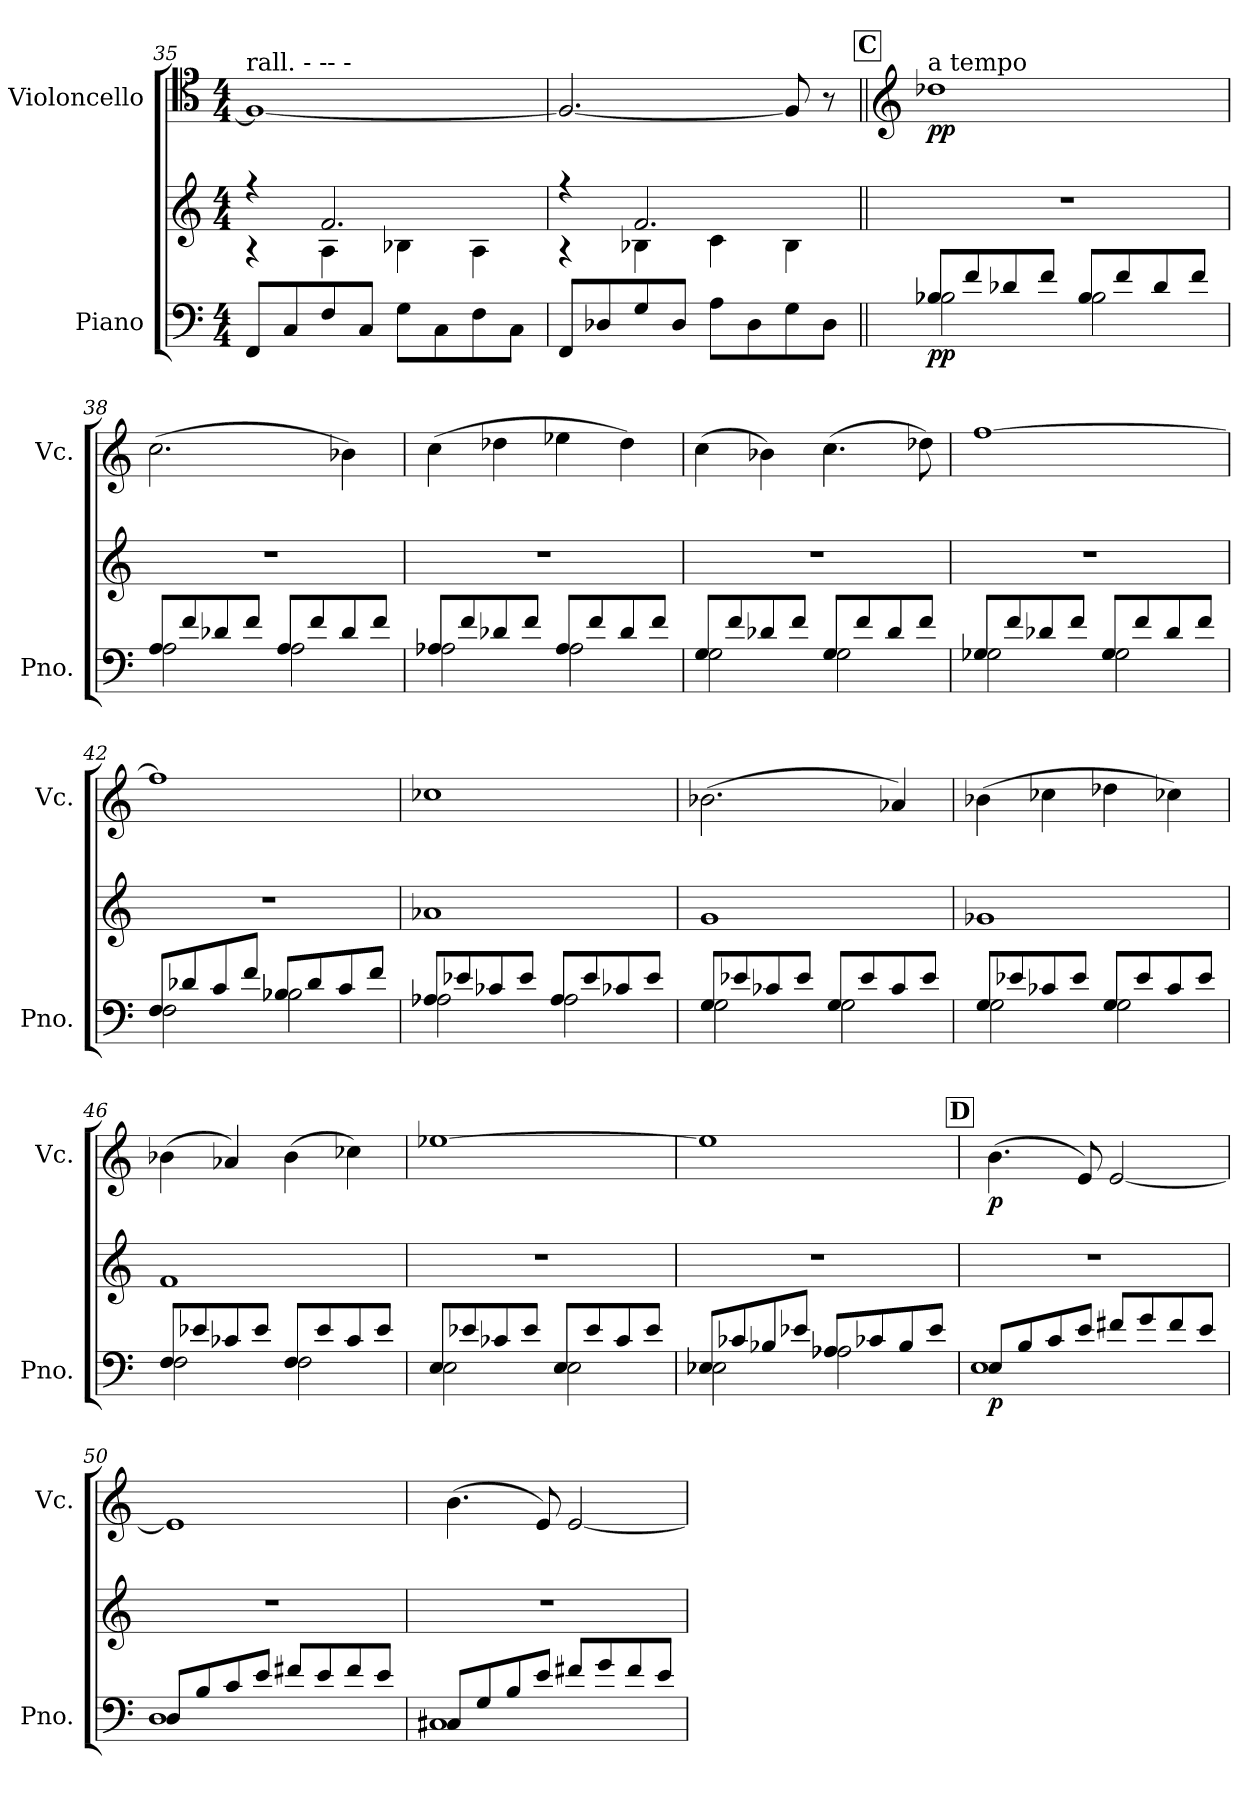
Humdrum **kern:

**kern	**kern	**dynam	**kern	**dynam
*part2	*part2	*part2	*part1	*part1
*staff3	*staff2	*staff2/3	*staff1	*staff1
*I"Piano	*	*	*I"Violoncello	*
*I'Pno.	*	*	*I'Vc.	*
!!LO:LB:g=z
*clefF4	*clefG2	*	*clefC4	*
*k[]	*k[]	*	*k[]	*
*M4/4	*M4/4	*	*M4/4	*
=35	=35	=35	=35	=35
*	*^	*	*	*
!	!	!	!	!LO:TX:a:t=rall.    -   --     -	!
8FF/L	4r	4r	.	1F_	.
8C/	.	.	.	.	.
8F/	2.f/	4A\	.	.	.
8C/J	.	.	.	.	.
8G\L	.	4B-X\	.	.	.
8C\	.	.	.	.	.
8F\	.	4A\	.	.	.
8C\J	.	.	.	.	.
=36	=36	=36	=36	=36	=36
8FF/L	4r	4r	.	2.F/_	.
8D-X/	.	.	.	.	.
8G/	2.f/	4B-X\	.	.	.
8D-/J	.	.	.	.	.
8A\L	.	4c\	.	.	.
8D-\	.	.	.	.	.
8G\	.	4B-\	.	8F/]	.
8D-\J	.	.	.	8r	.
*	*v	*v	*	*	*
!!LO:REH:place=s1:a:B:fs=14:t=C
=37||	=37||	=37||	=37||	=37||
*	*	*	*clefG2	*
*^	*	*	*	*
!	!	!	!	!LO:TX:a:t=a tempo	!
!	!	!	!LO:DY:b=2	!	!LO:DY:b
8B-X/L	2B-\	1r	pp	1dd-X	pp
8f/	.	.	.	.	.
8d-X/	.	.	.	.	.
8f/J	.	.	.	.	.
8B-/L	2B-\	.	.	.	.
8f/	.	.	.	.	.
8d-/	.	.	.	.	.
8f/J	.	.	.	.	.
!!LO:PB:g=z
=38	=38	=38	=38	=38	=38
8A/L	2A\	1r	.	(2.cc\	.
8f/	.	.	.	.	.
8d-X/	.	.	.	.	.
8f/J	.	.	.	.	.
8A/L	2A\	.	.	.	.
8f/	.	.	.	.	.
8d-/	.	.	.	4b-X\)	.
8f/J	.	.	.	.	.
=39	=39	=39	=39	=39	=39
8A-X/L	2A-\	1r	.	(4cc\	.
8f/	.	.	.	.	.
8d-X/	.	.	.	4dd-X\	.
8f/J	.	.	.	.	.
8A-/L	2A-\	.	.	4ee-X\	.
8f/	.	.	.	.	.
8d-/	.	.	.	4dd-\)	.
8f/J	.	.	.	.	.
=40	=40	=40	=40	=40	=40
8G/L	2G\	1r	.	(4cc\	.
8f/	.	.	.	.	.
8d-X/	.	.	.	4b-X\)	.
8f/J	.	.	.	.	.
8G/L	2G\	.	.	(4.cc\	.
8f/	.	.	.	.	.
8d-/	.	.	.	.	.
8f/J	.	.	.	8dd-X\)	.
!!LO:LB:g=z
=41	=41	=41	=41	=41	=41
8G-X/L	2G-\	1r	.	[1ff	.
8f/	.	.	.	.	.
8d-X/	.	.	.	.	.
8f/J	.	.	.	.	.
8G-/L	2G-\	.	.	.	.
8f/	.	.	.	.	.
8d-/	.	.	.	.	.
8f/J	.	.	.	.	.
=42	=42	=42	=42	=42	=42
8F/L	2F\	1r	.	1ff]	.
8d-X/	.	.	.	.	.
8c/	.	.	.	.	.
8f/J	.	.	.	.	.
8B-X/L	2B-\	.	.	.	.
8d-/	.	.	.	.	.
8c/	.	.	.	.	.
8f/J	.	.	.	.	.
=43	=43	=43	=43	=43	=43
8A-X/L	2A-\	1a-X	.	1cc-X	.
8e-X/	.	.	.	.	.
8c-X/	.	.	.	.	.
8e-/J	.	.	.	.	.
8A-/L	2A-\	.	.	.	.
8e-/	.	.	.	.	.
8c-X/	.	.	.	.	.
8e-/J	.	.	.	.	.
!!LO:LB:g=z
=44	=44	=44	=44	=44	=44
8G/L	2G\	1g	.	(2.b-X\	.
8e-X/	.	.	.	.	.
8c-X/	.	.	.	.	.
8e-/J	.	.	.	.	.
8G/L	2G\	.	.	.	.
8e-/	.	.	.	.	.
8c-/	.	.	.	4a-X/)	.
8e-/J	.	.	.	.	.
=45	=45	=45	=45	=45	=45
8G/L	2G\	1g-X	.	(4b-X\	.
8e-X/	.	.	.	.	.
8c-X/	.	.	.	4cc-X\	.
8e-/J	.	.	.	.	.
8G/L	2G\	.	.	4dd-X\	.
8e-/	.	.	.	.	.
8c-/	.	.	.	4cc-X\)	.
8e-/J	.	.	.	.	.
=46	=46	=46	=46	=46	=46
8F/L	2F\	1f	.	(4b-X\	.
8e-X/	.	.	.	.	.
8c-X/	.	.	.	4a-X/)	.
8e-/J	.	.	.	.	.
8F/L	2F\	.	.	(4b-\	.
8e-/	.	.	.	.	.
8c-/	.	.	.	4cc-X\)	.
8e-/J	.	.	.	.	.
!!LO:LB:g=z
=47	=47	=47	=47	=47	=47
8E/L	2E\	1r	.	[1ee-X	.
8e-X/	.	.	.	.	.
8c-X/	.	.	.	.	.
8e-/J	.	.	.	.	.
8E/L	2E\	.	.	.	.
8e-/	.	.	.	.	.
8c-/	.	.	.	.	.
8e-/J	.	.	.	.	.
=48	=48	=48	=48	=48	=48
8E-X/L	2E-\	1r	.	1ee-]	.
8c-X/	.	.	.	.	.
8B-X/	.	.	.	.	.
8e-X/J	.	.	.	.	.
8A-X/L	2A-\	.	.	.	.
8c-X/	.	.	.	.	.
8B-/	.	.	.	.	.
8e-/J	.	.	.	.	.
!!LO:REH:place=s1:a:B:fs=14:t=D
=49	=49	=49	=49	=49	=49
!	!	!	!LO:DY:b=2	!	!LO:DY:b
8E/L	1E	1r	p	(4.b\	p
8B/	.	.	.	.	.
8c/	.	.	.	.	.
8e/J	.	.	.	8e/)	.
8f#X/L	.	.	.	[2e/	.
8g/	.	.	.	.	.
8f#/	.	.	.	.	.
8e/J	.	.	.	.	.
!!LO:PB:g=z
=50	=50	=50	=50	=50	=50
8D/L	1D	1r	.	1e]	.
8B/	.	.	.	.	.
8c/	.	.	.	.	.
8e/J	.	.	.	.	.
8f#X/L	.	.	.	.	.
8e/	.	.	.	.	.
8f#/	.	.	.	.	.
8e/J	.	.	.	.	.
=51	=51	=51	=51	=51	=51
8C#X/L	1C#	1r	.	(4.b\	.
8G/	.	.	.	.	.
8B/	.	.	.	.	.
8e/J	.	.	.	8e/)	.
8f#X/L	.	.	.	[2e/	.
8g/	.	.	.	.	.
8f#/	.	.	.	.	.
8e/J	.	.	.	.	.
*v	*v	*	*	*	*
=	=	=	=	=
*-	*-	*-	*-	*-
